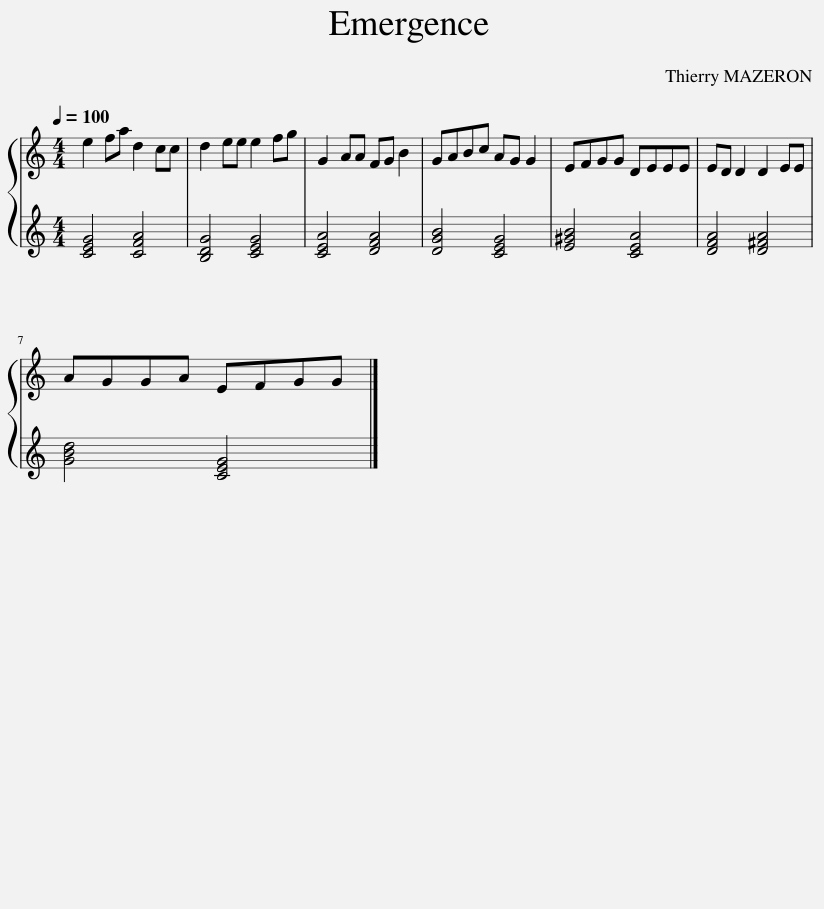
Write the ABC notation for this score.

X:1
%%score { 1 | 2 }
L:1/8
Q:1/4=100
M:4/4
I:linebreak $
K:C
V:1 treble
V:2 treble
V:1
 e2 fa d2 cc | d2 ee e2 fg | G2 AA FG B2 | GABc AG G2 | EFGG DEEE | %5
 ED D2 D2 EE |$ AGGA EFGG |] %7
V:2
 [CEG]4 [CFA]4 | [B,DG]4 [CEG]4 | [CEA]4 [DFA]4 | [DGB]4 [CEG]4 | [E^GB]4 [CEA]4 | %5
 [DFA]4 [D^FA]4 |$ [GBd]4 [CEG]4 |] %7
